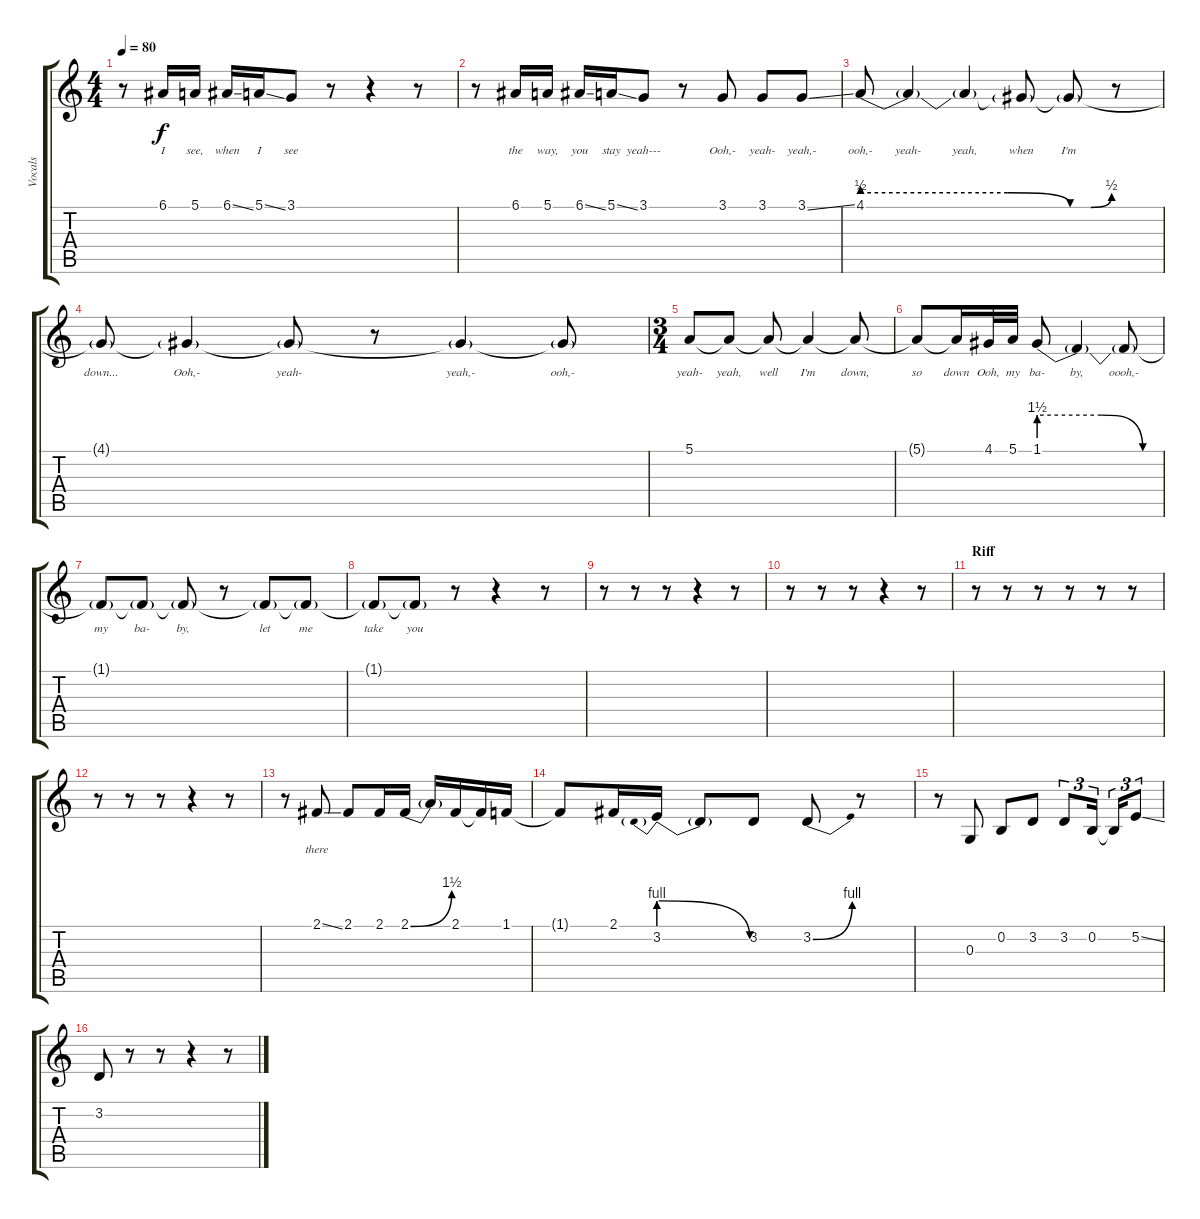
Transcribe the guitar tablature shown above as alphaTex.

\track ("Vocals" "Vocals") {instrument tenorsax}
\staff {score tabs}
\tuning (E4 B3 G3 D3 A2 E2) {hide}
\ts (4 4)
\tempo 80
\clef g2
\ks c
r.8{dy f} 6.1.16{lyrics (0 "I") lyrics (1 "") lyrics (2 "") lyrics (3 "") lyrics (4 "")} 5.1.16{lyrics (0 "see,") lyrics (1 "") lyrics (2 "") lyrics (3 "") lyrics (4 "")} 6.1{ss}.16{lyrics (0 "when") lyrics (1 "") lyrics (2 "") lyrics (3 "") lyrics (4 "")} 5.1{ss}.16{lyrics (0 "I") lyrics (1 "") lyrics (2 "") lyrics (3 "") lyrics (4 "")} 3.1.8{lyrics (0 "see") lyrics (1 "") lyrics (2 "") lyrics (3 "") lyrics (4 "")} r.8 r.4 r.8 |
r.8 6.1.16{lyrics (0 "the") lyrics (1 "") lyrics (2 "") lyrics (3 "") lyrics (4 "")} 5.1.16{lyrics (0 "way,") lyrics (1 "") lyrics (2 "") lyrics (3 "") lyrics (4 "")} 6.1{ss}.16{lyrics (0 "you") lyrics (1 "") lyrics (2 "") lyrics (3 "") lyrics (4 "")} 5.1{ss}.16{lyrics (0 "stay") lyrics (1 "") lyrics (2 "") lyrics (3 "") lyrics (4 "")} 3.1.8{lyrics (0 "yeah---") lyrics (1 "") lyrics (2 "") lyrics (3 "") lyrics (4 "")} r.8 3.1.8{lyrics (0 "Ooh,-") lyrics (1 "") lyrics (2 "") lyrics (3 "") lyrics (4 "")} 3.1.8{lyrics (0 "yeah-") lyrics (1 "") lyrics (2 "") lyrics (3 "") lyrics (4 "")} 3.1{ss}.8{lyrics (0 "yeah,-") lyrics (1 "") lyrics (2 "") lyrics (3 "") lyrics (4 "")} |
4.1{be (custom 0 2 35 2 50 0 55 0 60 2)}.8{lyrics (0 "ooh,-") lyrics (1 "") lyrics (2 "") lyrics (3 "") lyrics (4 "")} 4.1{t}.4{lyrics (0 "yeah-") lyrics (1 "") lyrics (2 "") lyrics (3 "") lyrics (4 "")} 4.1{t}.4{lyrics (0 "yeah,") lyrics (1 "") lyrics (2 "") lyrics (3 "") lyrics (4 "")} 4.1{t}.8{lyrics (0 "when") lyrics (1 "") lyrics (2 "") lyrics (3 "") lyrics (4 "")} 4.1{t}.8{lyrics (0 "I'm") lyrics (1 "") lyrics (2 "") lyrics (3 "") lyrics (4 "")} r.8 |
4.1{t}.8{lyrics (0 "down...") lyrics (1 "") lyrics (2 "") lyrics (3 "") lyrics (4 "")} 4.1{t}.4{lyrics (0 "Ooh,-") lyrics (1 "") lyrics (2 "") lyrics (3 "") lyrics (4 "")} 4.1{t}.8{lyrics (0 "yeah-") lyrics (1 "") lyrics (2 "") lyrics (3 "") lyrics (4 "")} r.8 4.1{t}.4{lyrics (0 "yeah,-") lyrics (1 "") lyrics (2 "") lyrics (3 "") lyrics (4 "")} 4.1{t}.8{lyrics (0 "ooh,-") lyrics (1 "") lyrics (2 "") lyrics (3 "") lyrics (4 "")} |
\ts (3 4)
5.1.8{lyrics (0 "yeah-") lyrics (1 "") lyrics (2 "") lyrics (3 "") lyrics (4 "")} 5.1{t}.8{lyrics (0 "yeah,") lyrics (1 "") lyrics (2 "") lyrics (3 "") lyrics (4 "")} 5.1{t}.8{lyrics (0 "well") lyrics (1 "") lyrics (2 "") lyrics (3 "") lyrics (4 "")} 5.1{t}.4{lyrics (0 "I'm") lyrics (1 "") lyrics (2 "") lyrics (3 "") lyrics (4 "")} 5.1{t}.8{lyrics (0 "down,") lyrics (1 "") lyrics (2 "") lyrics (3 "") lyrics (4 "")} |
5.1{t}.8{lyrics (0 "so") lyrics (1 "") lyrics (2 "") lyrics (3 "") lyrics (4 "")} 5.1{t}.16{lyrics (0 "down") lyrics (1 "") lyrics (2 "") lyrics (3 "") lyrics (4 "")} 4.1.32{lyrics (0 "Ooh,") lyrics (1 "") lyrics (2 "") lyrics (3 "") lyrics (4 "")} 5.1.32{lyrics (0 "my") lyrics (1 "") lyrics (2 "") lyrics (3 "") lyrics (4 "")} 1.1{be (custom 0 6 30 6 50 0 60 0)}.8{lyrics (0 "ba-") lyrics (1 "") lyrics (2 "") lyrics (3 "") lyrics (4 "")} 1.1{t}.4{lyrics (0 "by,") lyrics (1 "") lyrics (2 "") lyrics (3 "") lyrics (4 "")} 1.1{t}.8{lyrics (0 "oooh,-") lyrics (1 "") lyrics (2 "") lyrics (3 "") lyrics (4 "")} |
1.1{t}.8{lyrics (0 "my") lyrics (1 "") lyrics (2 "") lyrics (3 "") lyrics (4 "")} 1.1{t}.8{lyrics (0 "ba-") lyrics (1 "") lyrics (2 "") lyrics (3 "") lyrics (4 "")} 1.1{t}.8{lyrics (0 "by,") lyrics (1 "") lyrics (2 "") lyrics (3 "") lyrics (4 "")} r.8 1.1{t}.8{lyrics (0 "let") lyrics (1 "") lyrics (2 "") lyrics (3 "") lyrics (4 "")} 1.1{t}.8{lyrics (0 "me") lyrics (1 "") lyrics (2 "") lyrics (3 "") lyrics (4 "")} |
1.1{t}.8{lyrics (0 "take") lyrics (1 "") lyrics (2 "") lyrics (3 "") lyrics (4 "")} 1.1{t}.8{lyrics (0 "you") lyrics (1 "") lyrics (2 "") lyrics (3 "") lyrics (4 "")} r.8 r.4 r.8 |
r.8 r.8 r.8 r.4 r.8 |
r.8 r.8 r.8 r.4 r.8 |
\section ("" "Riff")
r.8 r.8 r.8 r.8 r.8 r.8 |
r.8 r.8 r.8 r.4 r.8 |
r.8 2.1{ss}.8{lyrics (0 "there") lyrics (1 "") lyrics (2 "") lyrics (3 "") lyrics (4 "")} 2.1.8 2.1.16 2.1{be (bend 0 0 60 6)}.16 2.1{t}.16 2.1.16 2.1{t}.16 1.1.16 |
1.1{t}.8 2.1.16 3.2{be (prebendrelease 0 4 60 0)}.16 3.2{t}.8 3.2.8 3.2{be (bend 0 0 60 4)}.8 r.8 |
r.8 0.3.8 0.2.8 3.2.8 3.2.8{tu (3 2)} 0.2.16{tu (3 2)} 0.2{t}.16{tu (3 2)} 5.2{ss}.8{tu (3 2)} |
3.2.8 r.8 r.8 r.4 r.8
